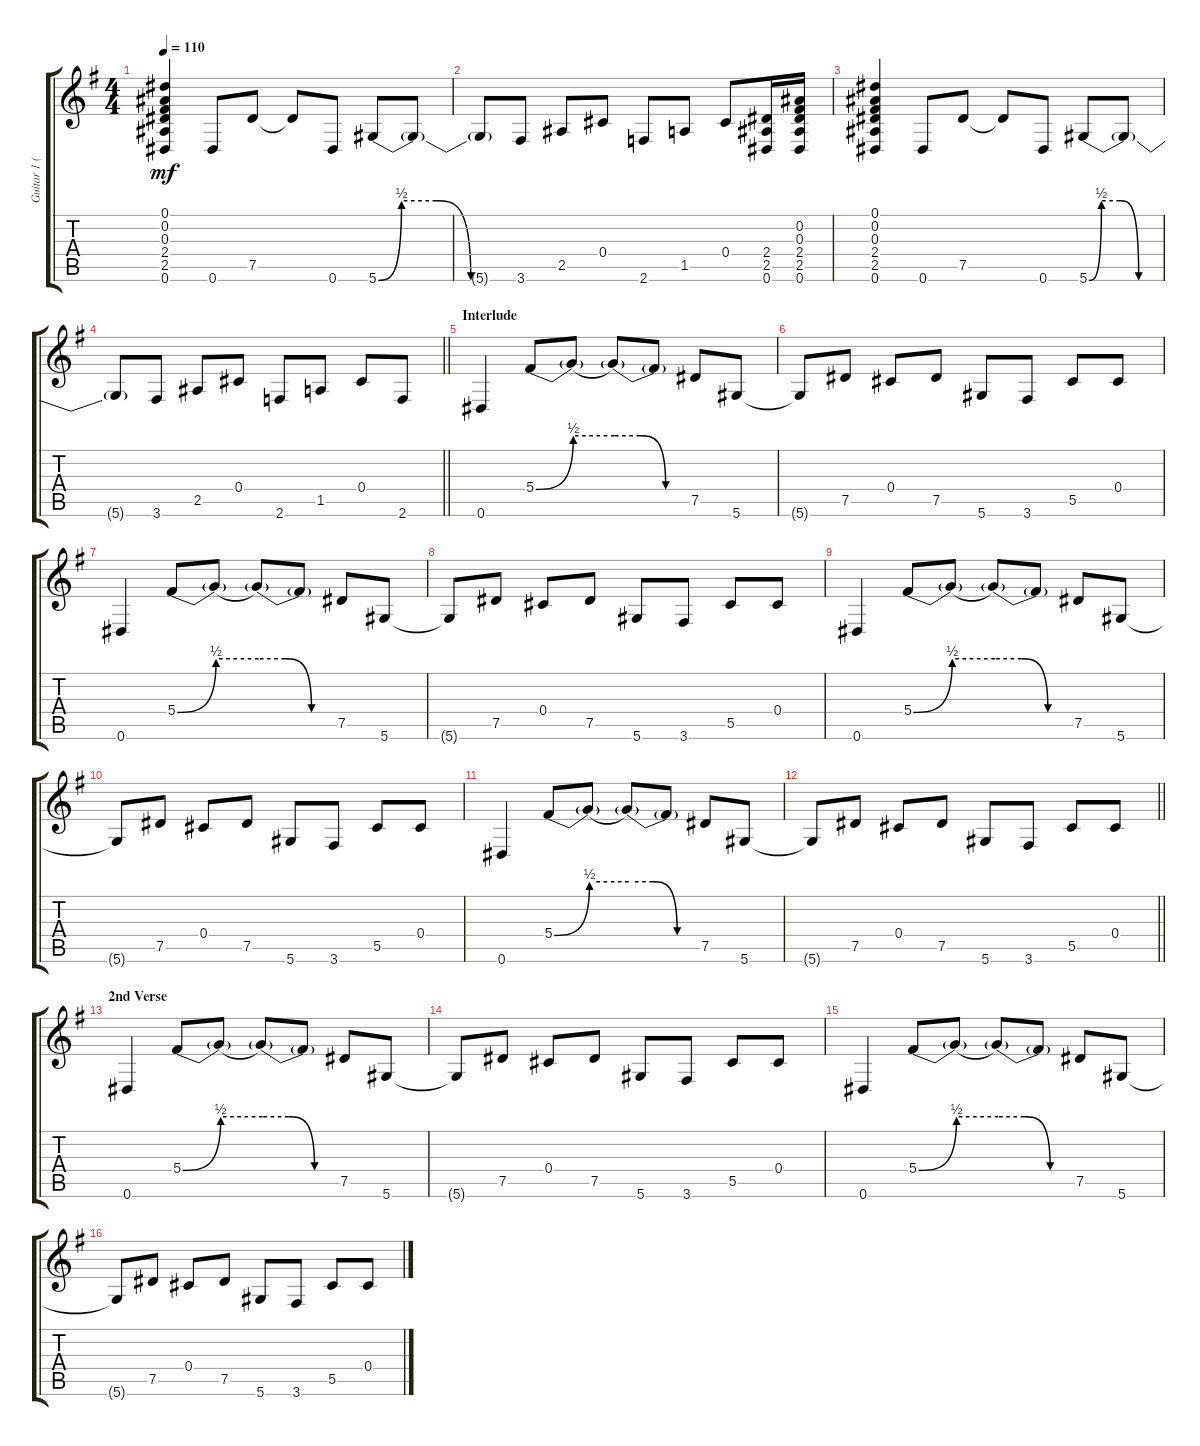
\track ("Guitar 1 (Jerry)" "Guitar 1 (") {instrument acousticguitarsteel}
\staff {score tabs}
\tuning (Eb4 Bb3 Gb3 Db3 Ab2 Eb2) {hide}
\ts (4 4)
\tempo 110
\clef g2
\ks g
(0.1 0.2 0.3 2.4 2.5 0.6).4{dy mf} 0.6.8 7.5.8 7.5{t}.8 0.6.8 5.6{be (custom 0 0 10 2 25 2 40 0 60 0)}.8 5.6{t}.8 |
5.6{t}.8 3.6.8 2.5.8 0.4.8 2.6.8 1.5.8 0.4.8 (2.4 2.5 0.6).16 (0.2 0.3 2.4 2.5 0.6).16 |
(0.1 0.2 0.3 2.4 2.5 0.6).4 0.6.8 7.5.8 7.5{t}.8 0.6.8 5.6{be (custom 0 0 10 2 25 2 40 0 60 0)}.8 5.6{t}.8 |
\barLineRight lightlight
5.6{t}.8 3.6.8 2.5.8 0.4.8 2.6.8 1.5.8 0.4.8 2.6.8 |
\section ("" "Interlude")
0.6.4 5.4{be (bend 0 0 60 2)}.8 5.4{be (hold 0 2 60 2) t}.8 5.4{be (custom 0 2 20 2 40 0 60 0) t}.8 5.4{t}.8 7.5.8 5.6.8 |
5.6{t}.8 7.5.8 0.4.8 7.5.8 5.6.8 3.6.8 5.5.8 0.4.8 |
0.6.4 5.4{be (bend 0 0 60 2)}.8 5.4{be (hold 0 2 60 2) t}.8 5.4{be (custom 0 2 20 2 40 0 60 0) t}.8 5.4{t}.8 7.5.8 5.6.8 |
5.6{t}.8 7.5.8 0.4.8 7.5.8 5.6.8 3.6.8 5.5.8 0.4.8 |
0.6.4 5.4{be (bend 0 0 60 2)}.8 5.4{be (hold 0 2 60 2) t}.8 5.4{be (custom 0 2 20 2 40 0 60 0) t}.8 5.4{t}.8 7.5.8 5.6.8 |
5.6{t}.8 7.5.8 0.4.8 7.5.8 5.6.8 3.6.8 5.5.8 0.4.8 |
0.6.4 5.4{be (bend 0 0 60 2)}.8 5.4{be (hold 0 2 60 2) t}.8 5.4{be (custom 0 2 20 2 40 0 60 0) t}.8 5.4{t}.8 7.5.8 5.6.8 |
\barLineRight lightlight
5.6{t}.8 7.5.8 0.4.8 7.5.8 5.6.8 3.6.8 5.5.8 0.4.8 |
\section ("" "2nd Verse")
0.6.4 5.4{be (bend 0 0 60 2)}.8 5.4{be (hold 0 2 60 2) t}.8 5.4{be (custom 0 2 20 2 40 0 60 0) t}.8 5.4{t}.8 7.5.8 5.6.8 |
5.6{t}.8 7.5.8 0.4.8 7.5.8 5.6.8 3.6.8 5.5.8 0.4.8 |
0.6.4 5.4{be (bend 0 0 60 2)}.8 5.4{be (hold 0 2 60 2) t}.8 5.4{be (custom 0 2 20 2 40 0 60 0) t}.8 5.4{t}.8 7.5.8 5.6.8 |
5.6{t}.8 7.5.8 0.4.8 7.5.8 5.6.8 3.6.8 5.5.8 0.4.8
